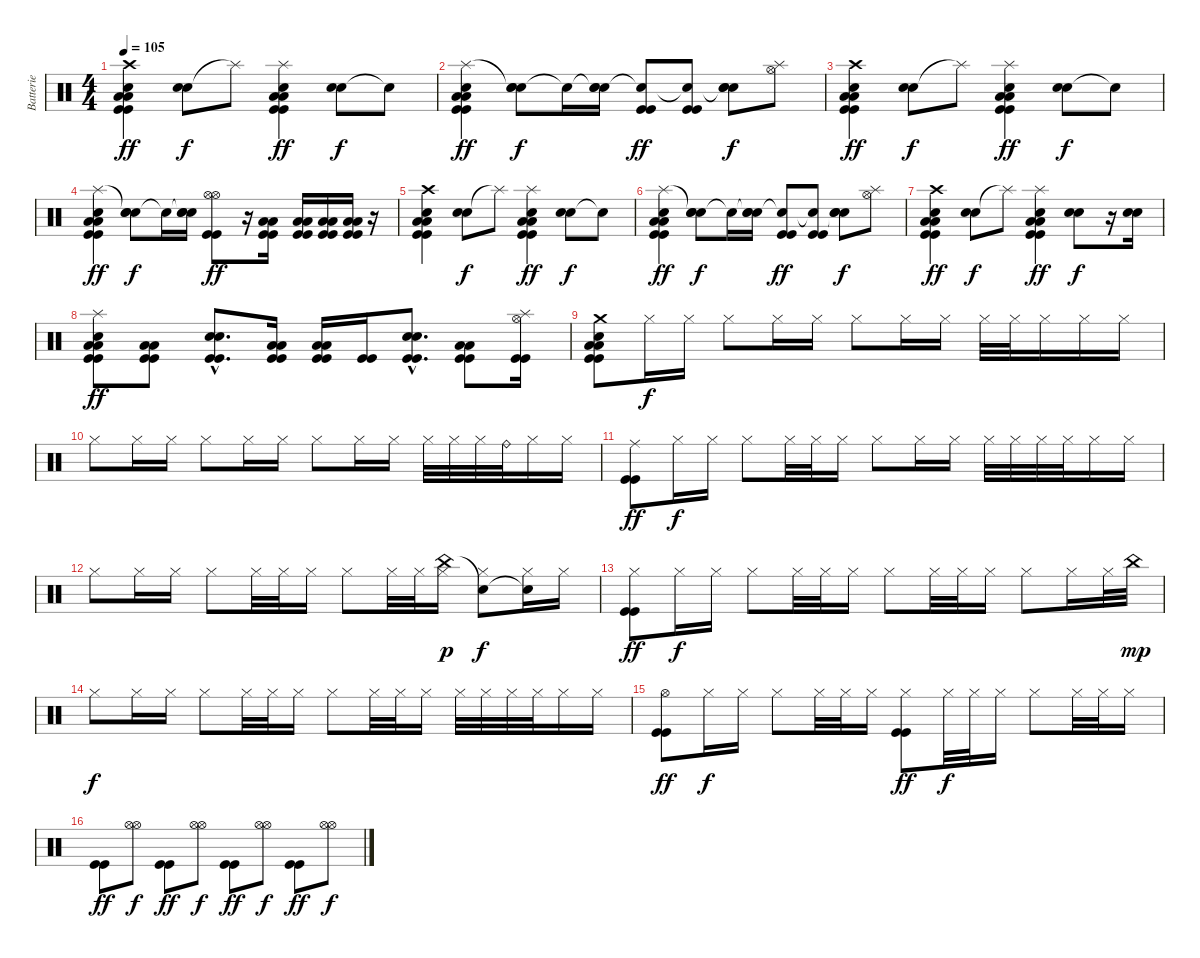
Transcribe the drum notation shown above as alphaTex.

\track ("Batterie" "Batterie") {instrument percussion}
\staff {score}
\articulation defaults
\ts (4 4)
\tempo 105
\clef neutral
\ks c
("Crash high (hit)" "Low Floor Tom (hit)" "Electric Snare (hit)" "Low Floor Tom (hit)" "Kick (hit)" "Kick (hit)").4{dy ff} ("Electric Snare (hit)" "Electric Snare (hit)").8{dy f} "Splash (hit)"{t}.8 ("Splash (hit)" "Low Floor Tom (hit)" "Electric Snare (hit)" "Low Floor Tom (hit)" "Kick (hit)" "Kick (hit)").4{dy ff} ("Electric Snare (hit)" "Electric Snare (hit)").8{dy f} "Snare (hit)"{t}.8 |
("Splash (hit)" "Low Floor Tom (hit)" "Electric Snare (hit)" "Low Floor Tom (hit)" "Kick (hit)" "Kick (hit)").4{dy ff} ("Snare (hit)"{t} "Electric Snare (hit)" "Electric Snare (hit)").8{dy f} "Snare (hit)"{t}.16 ("Snare (hit)"{t} "Electric Snare (hit)" "Electric Snare (hit)").16 ("Snare (hit)"{t} "Kick (hit)" "Kick (hit)").8{dy ff} ("Snare (hit)"{t} "Kick (hit)" "Kick (hit)").8 ("Snare (hit)"{t} "Electric Snare (hit)" "Electric Snare (hit)").8{dy f} ("Hi-Hat (open)" "Splash (hit)").8 |
("Crash high (hit)" "Low Floor Tom (hit)" "Electric Snare (hit)" "Low Floor Tom (hit)" "Kick (hit)" "Kick (hit)").4{dy ff} ("Electric Snare (hit)" "Electric Snare (hit)").8{dy f} "Splash (hit)"{t}.8 ("Splash (hit)" "Low Floor Tom (hit)" "Electric Snare (hit)" "Low Floor Tom (hit)" "Kick (hit)" "Kick (hit)").4{dy ff} ("Electric Snare (hit)" "Electric Snare (hit)").8{dy f} "Snare (hit)"{t}.8 |
("Splash (hit)" "Low Floor Tom (hit)" "Electric Snare (hit)" "Low Floor Tom (hit)" "Kick (hit)" "Kick (hit)").4{dy ff} ("Snare (hit)"{t} "Electric Snare (hit)" "Electric Snare (hit)").8{dy f} "Snare (hit)"{t}.16 ("Snare (hit)"{t} "Electric Snare (hit)" "Electric Snare (hit)").16 ("Hi-Hat (open)" "Hi-Hat (open)" "Kick (hit)" "Kick (hit)").8{dy ff} r.16 ("Low Floor Tom (hit)" "Low Floor Tom (hit)" "Kick (hit)" "Kick (hit)").16 ("Low Floor Tom (hit)" "Low Floor Tom (hit)" "Kick (hit)" "Kick (hit)").16 ("Low Floor Tom (hit)" "Low Floor Tom (hit)" "Kick (hit)" "Kick (hit)").16 ("Low Floor Tom (hit)" "Low Floor Tom (hit)" "Kick (hit)" "Kick (hit)").16 r.16 |
("Crash high (hit)" "Low Floor Tom (hit)" "Electric Snare (hit)" "Low Floor Tom (hit)" "Kick (hit)" "Kick (hit)").4 ("Electric Snare (hit)" "Electric Snare (hit)").8{dy f} "Splash (hit)"{t}.8 ("Splash (hit)" "Low Floor Tom (hit)" "Electric Snare (hit)" "Low Floor Tom (hit)" "Kick (hit)" "Kick (hit)").4{dy ff} ("Electric Snare (hit)" "Electric Snare (hit)").8{dy f} "Snare (hit)"{t}.8 |
("Splash (hit)" "Low Floor Tom (hit)" "Electric Snare (hit)" "Low Floor Tom (hit)" "Kick (hit)" "Kick (hit)").4{dy ff} ("Snare (hit)"{t} "Electric Snare (hit)" "Electric Snare (hit)").8{dy f} "Snare (hit)"{t}.16 ("Snare (hit)"{t} "Electric Snare (hit)" "Electric Snare (hit)").16 ("Snare (hit)"{t} "Kick (hit)" "Kick (hit)").8{dy ff} ("Snare (hit)"{t} "Kick (hit)" "Kick (hit)").8 ("Snare (hit)"{t} "Electric Snare (hit)" "Electric Snare (hit)").8{dy f} ("Hi-Hat (open)" "Splash (hit)").8 |
("Crash high (hit)" "Low Floor Tom (hit)" "Electric Snare (hit)" "Low Floor Tom (hit)" "Kick (hit)" "Kick (hit)").4{dy ff} ("Electric Snare (hit)" "Electric Snare (hit)").8{dy f} "Splash (hit)"{t}.8 ("Splash (hit)" "Low Floor Tom (hit)" "Electric Snare (hit)" "Low Floor Tom (hit)" "Kick (hit)" "Kick (hit)").4{dy ff} ("Electric Snare (hit)" "Electric Snare (hit)").8{dy f} r.16 ("Electric Snare (hit)" "Electric Snare (hit)").16 |
("Splash (hit)" "Low Floor Tom (hit)" "Electric Snare (hit)" "Low Floor Tom (hit)" "Kick (hit)" "Kick (hit)").8{dy ff} ("Low Floor Tom (hit)" "Low Floor Tom (hit)" "Kick (hit)" "Kick (hit)").8 ("Electric Snare (hit)"{hac} "Electric Snare (hit)"{hac} "Kick (hit)"{hac} "Kick (hit)"{hac}).8{d} ("Low Floor Tom (hit)" "Low Floor Tom (hit)" "Kick (hit)" "Kick (hit)").16 ("Low Floor Tom (hit)" "Low Floor Tom (hit)" "Kick (hit)" "Kick (hit)").16 ("Kick (hit)" "Kick (hit)").16 ("Electric Snare (hit)"{hac} "Electric Snare (hit)"{hac} "Kick (hit)"{hac} "Kick (hit)"{hac}).8{d} ("Low Floor Tom (hit)" "Low Floor Tom (hit)" "Kick (hit)" "Kick (hit)").8 ("Hi-Hat (open)" "Splash (hit)" "Kick (hit)" "Kick (hit)").16 |
("Crash medium (hit)" "Low Floor Tom (hit)" "Electric Snare (hit)" "Low Floor Tom (hit)" "Kick (hit)" "Kick (hit)").8 "Hi-Hat (closed)".16{dy f} "Hi-Hat (closed)".16 "Hi-Hat (closed)".8 "Hi-Hat (closed)".16 "Hi-Hat (closed)".16 "Hi-Hat (closed)".8 "Hi-Hat (closed)".16 "Hi-Hat (closed)".16 "Hi-Hat (closed)".32 "Hi-Hat (closed)".32 "Hi-Hat (closed)".16 "Hi-Hat (closed)".16 "Hi-Hat (closed)".16 |
"Hi-Hat (closed)".8 "Hi-Hat (closed)".16 "Hi-Hat (closed)".16 "Hi-Hat (closed)".8 "Hi-Hat (closed)".16 "Hi-Hat (closed)".16 "Hi-Hat (closed)".8 "Hi-Hat (closed)".16 "Hi-Hat (closed)".16 "Hi-Hat (closed)".32 "Hi-Hat (closed)".32 "Hi-Hat (closed)".32 "Ride (bell)".32 "Hi-Hat (closed)".16 "Hi-Hat (closed)".16 |
("Ride (middle)" "Kick (hit)" "Kick (hit)").8{dy ff} "Hi-Hat (closed)".16{dy f} "Hi-Hat (closed)".16 "Hi-Hat (closed)".8 "Hi-Hat (closed)".32 "Hi-Hat (closed)".32 "Hi-Hat (closed)".16 "Hi-Hat (closed)".8 "Hi-Hat (closed)".16 "Hi-Hat (closed)".16 "Hi-Hat (closed)".32 "Hi-Hat (closed)".32 "Hi-Hat (closed)".32 "Hi-Hat (closed)".32 "Hi-Hat (closed)".16 "Hi-Hat (closed)".16 |
"Hi-Hat (closed)".8 "Hi-Hat (closed)".16 "Hi-Hat (closed)".16 "Hi-Hat (closed)".8 "Hi-Hat (closed)".32 "Hi-Hat (closed)".32 "Hi-Hat (closed)".16 "Hi-Hat (closed)".8 "Hi-Hat (closed)".32 "Hi-Hat (closed)".32 ("Hi-Hat (closed)" "China (hit)").16{dy p} ("Hi-Hat (closed)" "Snare (hit)"{t}).8{dy f} ("Hi-Hat (closed)" "Snare (hit)"{t}).16 "Hi-Hat (closed)".16 |
("Hi-Hat (closed)" "Kick (hit)" "Kick (hit)").8{dy ff} "Hi-Hat (closed)".16{dy f} "Hi-Hat (closed)".16 "Hi-Hat (closed)".8 "Hi-Hat (closed)".32 "Hi-Hat (closed)".32 "Hi-Hat (closed)".16 "Hi-Hat (closed)".8 "Hi-Hat (closed)".32 "Hi-Hat (closed)".32 "Hi-Hat (closed)".16 "Hi-Hat (closed)".8 "Hi-Hat (closed)".16 "Hi-Hat (closed)".32 "China (hit)".32{dy mp} |
"Hi-Hat (closed)".8{dy f} "Hi-Hat (closed)".16 "Hi-Hat (closed)".16 "Hi-Hat (closed)".8 "Hi-Hat (closed)".32 "Hi-Hat (closed)".32 "Hi-Hat (closed)".16 "Hi-Hat (closed)".8 "Hi-Hat (closed)".32 "Hi-Hat (closed)".32 "Hi-Hat (closed)".16 "Hi-Hat (closed)".32 "Hi-Hat (closed)".32 "Hi-Hat (closed)".32 "Hi-Hat (closed)".32 "Hi-Hat (closed)".16 "Hi-Hat (closed)".16 |
("Hi-Hat (open)" "Kick (hit)" "Kick (hit)").8{dy ff} "Hi-Hat (closed)".16{dy f} "Hi-Hat (closed)".16 "Hi-Hat (closed)".8 "Hi-Hat (closed)".32 "Hi-Hat (closed)".32 "Hi-Hat (closed)".16 ("Hi-Hat (closed)" "Kick (hit)" "Kick (hit)").8{dy ff} "Hi-Hat (closed)".32{dy f} "Hi-Hat (closed)".32 "Hi-Hat (closed)".16 "Hi-Hat (closed)".8 "Hi-Hat (closed)".32 "Hi-Hat (closed)".32 "Hi-Hat (closed)".16 |
("Kick (hit)" "Kick (hit)").8{dy ff} ("Hi-Hat (open)" "Hi-Hat (open)").8{dy f} ("Kick (hit)" "Kick (hit)").8{dy ff} ("Hi-Hat (open)" "Hi-Hat (open)").8{dy f} ("Kick (hit)" "Kick (hit)").8{dy ff} ("Hi-Hat (open)" "Hi-Hat (open)").8{dy f} ("Kick (hit)" "Kick (hit)").8{dy ff} ("Hi-Hat (open)" "Hi-Hat (open)").8{dy f}
